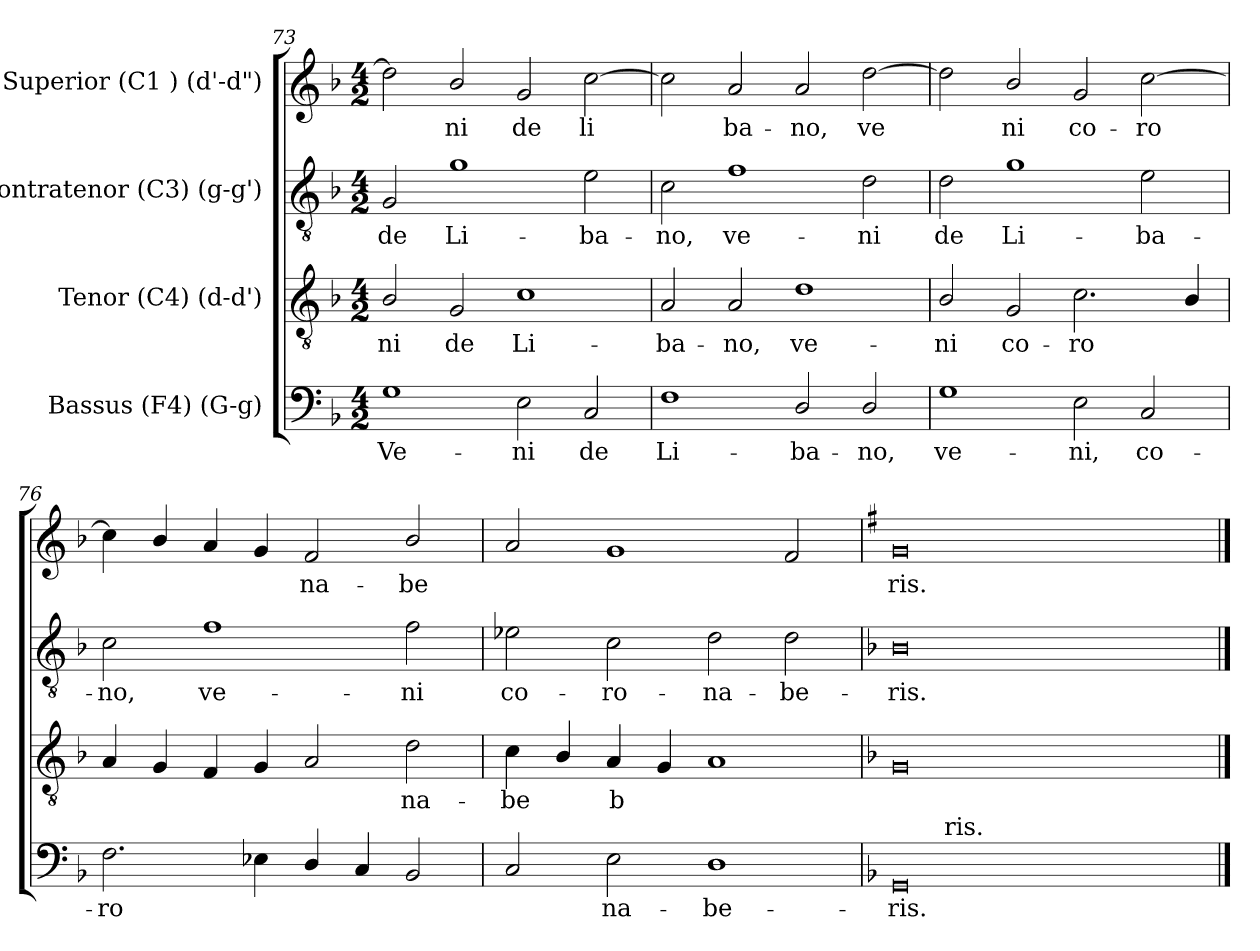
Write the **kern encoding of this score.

**kern	**text	**kern	**text	**kern	**text	**kern	**text
*part4	*part4	*part3	*part3	*part2	*part2	*part1	*part1
*staff4	*staff4	*staff3	*staff3	*staff2	*staff2	*staff1	*staff1
*I"Bassus (F4)  (G-g)	*	*I"Tenor (C4)  (d-d')	*	*I"Contratenor (C3)  (g-g')	*	*I"Superior (C1 )  (d'-d")	*
*clefF4	*	*clefGv2	*	*clefGv2	*	*clefG2	*
*k[b-]	*	*k[b-]	*	*k[b-]	*	*k[b-]	*
*F:	*	*F:	*	*F:	*	*F:	*
*M4/2	*	*M4/2	*	*M4/2	*	*M4/2	*
=73	=73	=73	=73	=73	=73	=73	=73
!	!LO:LY:b:cj	!	!LO:LY:b:cj	!	!LO:LY:b:cj	!	!LO:LY:b:cj
1G	Ve-	2B-/	-ni	2G/	de	2dd\]	--
!	!	!	!LO:LY:b:cj	!	!LO:LY:b:cj	!	!LO:LY:b:cj
.	.	2G/	de	1g	Li-	2b-/	-ni
!	!LO:LY:b:cj	!	!LO:LY:b:cj	!	!	!	!LO:LY:b:cj
2E\	-ni	1c	Li-	.	.	2g/	de
!	!LO:LY:b:cj	!	!	!	!LO:LY:b:cj	!	!LO:LY:b:cj
2C/	de	.	.	2e\	-ba-	[<2cc\	li-
!!LO:PB:g=z
=74	=74	=74	=74	=74	=74	=74	=74
!	!LO:LY:b:cj	!	!LO:LY:b:cj	!	!LO:LY:b:cj	!	!LO:LY:b:cj
1F	Li-	2A/	-ba-	2c\	-no,	2cc\]	--
!	!	!	!LO:LY:b:cj	!	!LO:LY:b:cj	!	!LO:LY:b:cj
.	.	2A/	-no,	1f	ve-	2a/	-ba-
!	!LO:LY:b:cj	!	!LO:LY:b:cj	!	!	!	!LO:LY:b:cj
2D/	-ba-	1d	ve-	.	.	2a/	-no,
!	!LO:LY:b:cj	!	!	!	!LO:LY:b:cj	!	!LO:LY:b:cj
2D/	-no,	.	.	2d\	-ni	[>2dd\	ve-
=75	=75	=75	=75	=75	=75	=75	=75
!	!LO:LY:b:cj	!	!LO:LY:b:cj	!	!LO:LY:b:cj	!	!LO:LY:b:cj
1G	ve-	2B-/	-ni	2d\	de	2dd\]	--
!	!	!	!LO:LY:b:cj	!	!LO:LY:b:cj	!	!LO:LY:b:cj
.	.	2G/	co-	1g	Li-	2b-/	-ni
!	!LO:LY:b:cj	!	!LO:LY:b:cj	!	!	!	!LO:LY:b:cj
2E\	-ni,	2.c\	-ro-	.	.	2g/	co-
!	!LO:LY:b:cj	!	!	!	!LO:LY:b:cj	!	!LO:LY:b:cj
2C/	co-	.	.	2e\	-ba-	[>2cc\	-ro-
!	!	!	!LO:LY:b:cj	!	!	!	!
.	.	4B-/	--	.	.	.	.
=76	=76	=76	=76	=76	=76	=76	=76
!	!LO:LY:b:cj	!	!LO:LY:b:cj	!	!LO:LY:b:cj	!	!LO:LY:b:cj
2.F\	-ro-	4A/	--	2c\	-no,	4cc\]	--
!	!	!	!LO:LY:b:cj	!	!	!	!LO:LY:b:cj
.	.	4G/	--	.	.	4b-/	--
!	!	!	!LO:LY:b:cj	!	!LO:LY:b:cj	!	!LO:LY:b:cj
.	.	4F/	--	1f	ve-	4a/	--
!	!LO:LY:b:cj	!	!LO:LY:b:cj	!	!	!	!LO:LY:b:cj
4E-\	--	4G/	--	.	.	4g/	--
!	!LO:LY:b:cj	!	!LO:LY:b:cj	!	!	!	!LO:LY:b:cj
4D/	--	2A/	--	.	.	2f/	-na-
!	!LO:LY:b:cj	!	!	!	!	!	!
4C/	--	.	.	.	.	.	.
!	!LO:LY:b:cj	!	!LO:LY:b:cj	!	!LO:LY:b:cj	!	!LO:LY:b:cj
2BB-/	--	2d\	-na-	2f\	-ni	2b-/	-be-
=77	=77	=77	=77	=77	=77	=77	=77
!	!LO:LY:b:cj	!	!LO:LY:b:cj	!	!LO:LY:b:cj	!	!LO:LY:b:cj
2C/	--	4c\	-be	2e-\	co-	2a/	--
!	!	!	!LO:LY:b:cj	!	!	!	!
.	.	4B-/	.	.	.	.	.
!	!LO:LY:b:cj	!	!LO:LY:b:cj	!	!LO:LY:b:cj	!	!LO:LY:b:cj
2E\	-na-	4A/	b-	2c\	-ro-	1g	--
!	!	!	!LO:LY:b:cj	!	!	!	!
.	.	4G/	--	.	.	.	.
!	!LO:LY:b:cj	!	!LO:LY:b:cj	!	!LO:LY:b:cj	!	!
1D	-be-	1A	--	2d\	-na-	.	.
!	!	!	!	!	!LO:LY:b:cj	!	!LO:LY:b:cj
.	.	.	.	2d\	-be-	2f/	--
=78	=78	=78	=78	=78	=78	=78	=78
*	*	*	*	*	*	*k[f#]	*
*	*	*	*	*	*	*G:	*
!	!LO:LY:b:cj	!	!LO:LY:b:cj	!	!LO:LY:b:cj	!	!LO:LY:b:cj
*^	*	*	*	*	*	*	*
0GG	8ryy	-ris.	0G	--	0B-	-ris.	0g	-ris.
.	32.ryy	.	.	.	.	.	.	.
!	!LO:TX:a:t=ris.	!	!	!	!	!	!	!
.	1ryy	.	.	.	.	.	.	.
.	2ryy	.	.	.	.	.	.	.
.	4ryy	.	.	.	.	.	.	.
.	16ryy	.	.	.	.	.	.	.
.	64ryy	.	.	.	.	.	.	.
*v	*v	*	*	*	*	*	*	*
==	==	==	==	==	==	==	==
*-	*-	*-	*-	*-	*-	*-	*-
